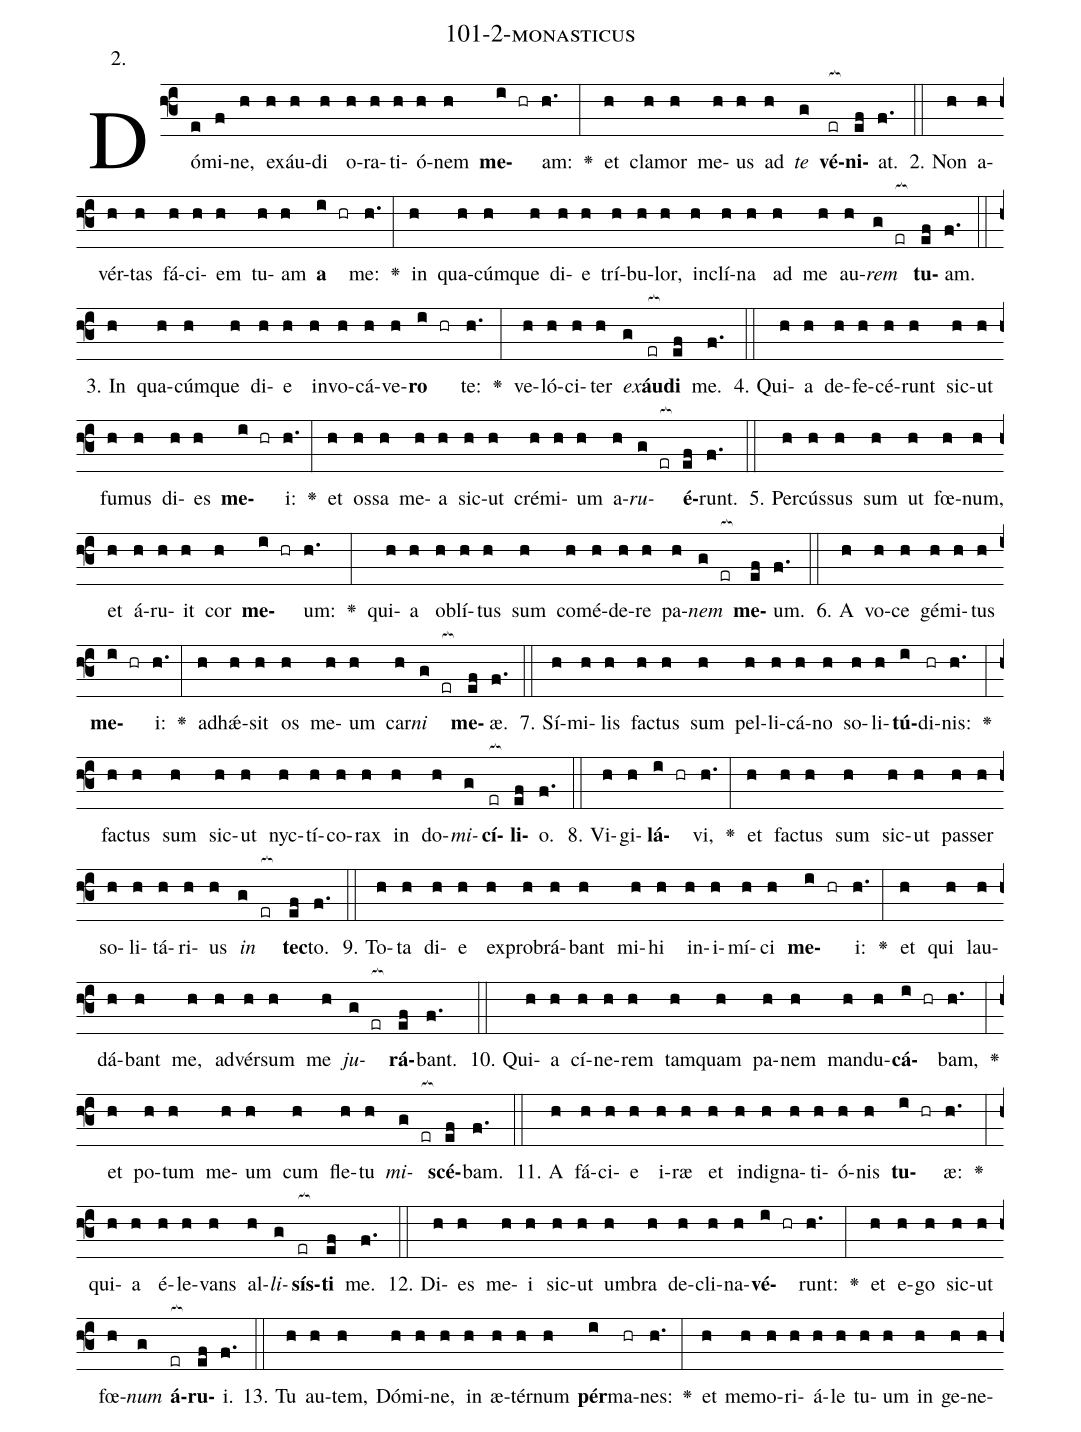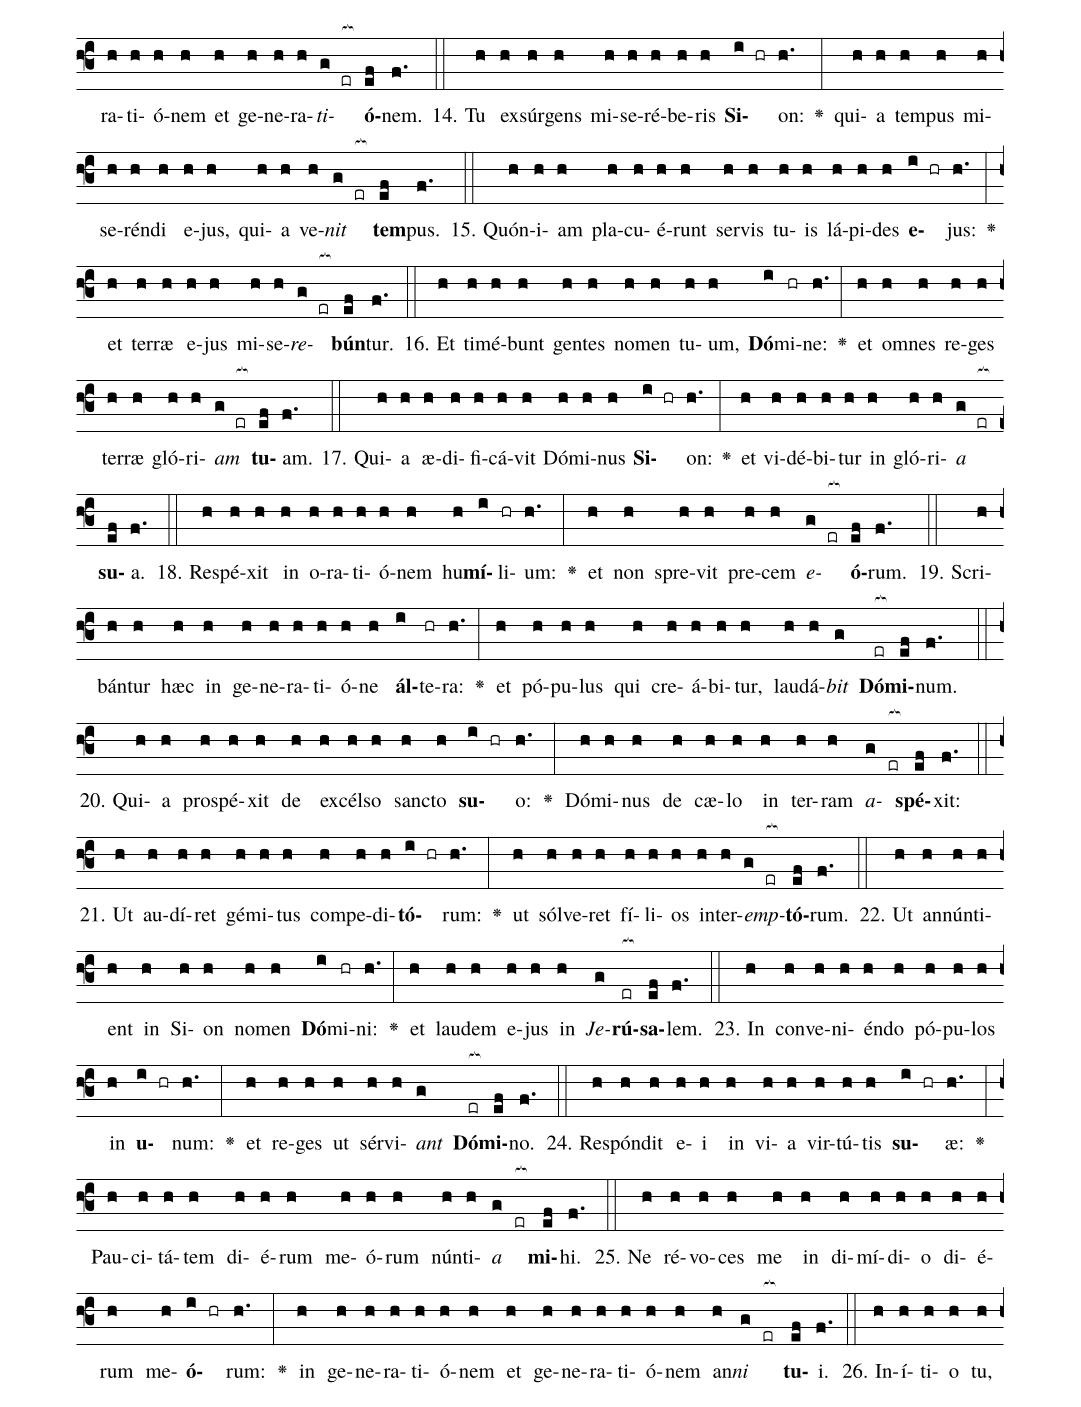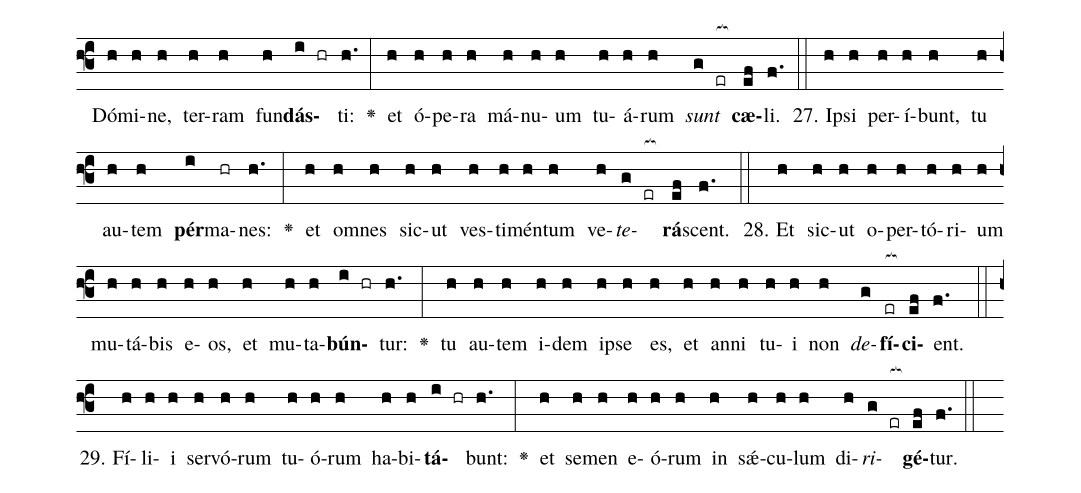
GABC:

name: 101-2-monasticus;
annotation: 2.;
%%
(f3)Dó(e)mi(f)ne,(h) ex(h)áu(h)di(h) o(h)ra(h)ti(h)ó(h)nem(h) <b>me</b>(i hr)am:(h.) <v>\greheightstar</v>(:) et(h) cla(h)mor(h) me(h)us(h) ad(h) <i>te</i>(g) <b>vé</b>(er[ocb:1{])<b>ni</b>(ef[ocb:0}])at.(f.) (::)
2. Non(h) a(h)vér(h)tas(h) fá(h)ci(h)em(h) tu(h)am(h) <b>a</b>(i hr) me:(h.) <v>\greheightstar</v>(:) in(h) qua(h)cúm(h)que(h) di(h)e(h) trí(h)bu(h)lor,(h) in(h)clí(h)na(h) ad(h) me(h) au(h)<i>rem</i>(g er[ocb:1{]) <b>tu</b>(ef[ocb:0}])am.(f.) (::)
3. In(h) qua(h)cúm(h)que(h) di(h)e(h) in(h)vo(h)cá(h)ve(h)<b>ro</b>(i hr) te:(h.) <v>\greheightstar</v>(:) ve(h)ló(h)ci(h)ter(h) <i>ex</i>(g)<b>áu</b>(er[ocb:1{])<b>di</b>(ef[ocb:0}]) me.(f.) (::)
4. Qui(h)a(h) de(h)fe(h)cé(h)runt(h) sic(h)ut(h) fu(h)mus(h) di(h)es(h) <b>me</b>(i hr)i:(h.) <v>\greheightstar</v>(:) et(h) os(h)sa(h) me(h)a(h) sic(h)ut(h) cré(h)mi(h)um(h) a(h)<i>ru</i>(g er[ocb:1{])<b>é</b>(ef[ocb:0}])runt.(f.) (::)
5. Per(h)cús(h)sus(h) sum(h) ut(h) fœ(h)num,(h) et(h) á(h)ru(h)it(h) cor(h) <b>me</b>(i hr)um:(h.) <v>\greheightstar</v>(:) qui(h)a(h) ob(h)lí(h)tus(h) sum(h) com(h)é(h)de(h)re(h) pa(h)<i>nem</i>(g er[ocb:1{]) <b>me</b>(ef[ocb:0}])um.(f.) (::)
6. A(h) vo(h)ce(h) gé(h)mi(h)tus(h) <b>me</b>(i hr)i:(h.) <v>\greheightstar</v>(:) ad(h)hǽ(h)sit(h) os(h) me(h)um(h) car(h)<i>ni</i>(g er[ocb:1{]) <b>me</b>(ef[ocb:0}])æ.(f.) (::)
7. Sí(h)mi(h)lis(h) fac(h)tus(h) sum(h) pel(h)li(h)cá(h)no(h) so(h)li(h)<b>tú</b>(i)di(hr)nis:(h.) <v>\greheightstar</v>(:) fac(h)tus(h) sum(h) sic(h)ut(h) nyc(h)tí(h)co(h)rax(h) in(h) do(h)<i>mi</i>(g)<b>cí</b>(er[ocb:1{])<b>li</b>(ef[ocb:0}])o.(f.) (::)
8. Vi(h)gi(h)<b>lá</b>(i hr)vi,(h.) <v>\greheightstar</v>(:) et(h) fac(h)tus(h) sum(h) sic(h)ut(h) pas(h)ser(h) so(h)li(h)tá(h)ri(h)us(h) <i>in</i>(g er[ocb:1{]) <b>tec</b>(ef[ocb:0}])to.(f.) (::)
9. To(h)ta(h) di(h)e(h) ex(h)pro(h)brá(h)bant(h) mi(h)hi(h) in(h)i(h)mí(h)ci(h) <b>me</b>(i hr)i:(h.) <v>\greheightstar</v>(:) et(h) qui(h) lau(h)dá(h)bant(h) me,(h) ad(h)vér(h)sum(h) me(h) <i>ju</i>(g er[ocb:1{])<b>rá</b>(ef[ocb:0}])bant.(f.) (::)
10. Qui(h)a(h) cí(h)ne(h)rem(h) tam(h)quam(h) pa(h)nem(h) man(h)du(h)<b>cá</b>(i hr)bam,(h.) <v>\greheightstar</v>(:) et(h) po(h)tum(h) me(h)um(h) cum(h) fle(h)tu(h) <i>mi</i>(g er[ocb:1{])<b>scé</b>(ef[ocb:0}])bam.(f.) (::)
11. A(h) fá(h)ci(h)e(h) i(h)ræ(h) et(h) in(h)di(h)gna(h)ti(h)ó(h)nis(h) <b>tu</b>(i hr)æ:(h.) <v>\greheightstar</v>(:) qui(h)a(h) é(h)le(h)vans(h) al(h)<i>li</i>(g)<b>sís</b>(er[ocb:1{])<b>ti</b>(ef[ocb:0}]) me.(f.) (::)
12. Di(h)es(h) me(h)i(h) sic(h)ut(h) um(h)bra(h) de(h)cli(h)na(h)<b>vé</b>(i hr)runt:(h.) <v>\greheightstar</v>(:) et(h) e(h)go(h) sic(h)ut(h) fœ(h)<i>num</i>(g) <b>á</b>(er[ocb:1{])<b>ru</b>(ef[ocb:0}])i.(f.) (::)
13. Tu(h) au(h)tem,(h) Dó(h)mi(h)ne,(h) in(h) æ(h)tér(h)num(h) <b>pér</b>(i)ma(hr)nes:(h.) <v>\greheightstar</v>(:) et(h) me(h)mo(h)ri(h)á(h)le(h) tu(h)um(h) in(h) ge(h)ne(h)ra(h)ti(h)ó(h)nem(h) et(h) ge(h)ne(h)ra(h)<i>ti</i>(g er[ocb:1{])<b>ó</b>(ef[ocb:0}])nem.(f.) (::)
14. Tu(h) ex(h)súr(h)gens(h) mi(h)se(h)ré(h)be(h)ris(h) <b>Si</b>(i hr)on:(h.) <v>\greheightstar</v>(:) qui(h)a(h) tem(h)pus(h) mi(h)se(h)rén(h)di(h) e(h)jus,(h) qui(h)a(h) ve(h)<i>nit</i>(g er[ocb:1{]) <b>tem</b>(ef[ocb:0}])pus.(f.) (::)
15. Quón(h)i(h)am(h) pla(h)cu(h)é(h)runt(h) ser(h)vis(h) tu(h)is(h) lá(h)pi(h)des(h) <b>e</b>(i hr)jus:(h.) <v>\greheightstar</v>(:) et(h) ter(h)ræ(h) e(h)jus(h) mi(h)se(h)<i>re</i>(g er[ocb:1{])<b>bún</b>(ef[ocb:0}])tur.(f.) (::)
16. Et(h) ti(h)mé(h)bunt(h) gen(h)tes(h) no(h)men(h) tu(h)um,(h) <b>Dó</b>(i)mi(hr)ne:(h.) <v>\greheightstar</v>(:) et(h) om(h)nes(h) re(h)ges(h) ter(h)ræ(h) gló(h)ri(h)<i>am</i>(g er[ocb:1{]) <b>tu</b>(ef[ocb:0}])am.(f.) (::)
17. Qui(h)a(h) æ(h)di(h)fi(h)cá(h)vit(h) Dó(h)mi(h)nus(h) <b>Si</b>(i hr)on:(h.) <v>\greheightstar</v>(:) et(h) vi(h)dé(h)bi(h)tur(h) in(h) gló(h)ri(h)<i>a</i>(g er[ocb:1{]) <b>su</b>(ef[ocb:0}])a.(f.) (::)
18. Re(h)spé(h)xit(h) in(h) o(h)ra(h)ti(h)ó(h)nem(h) hu(h)<b>mí</b>(i)li(hr)um:(h.) <v>\greheightstar</v>(:) et(h) non(h) spre(h)vit(h) pre(h)cem(h) <i>e</i>(g er[ocb:1{])<b>ó</b>(ef[ocb:0}])rum.(f.) (::)
19. Scri(h)bán(h)tur(h) hæc(h) in(h) ge(h)ne(h)ra(h)ti(h)ó(h)ne(h) <b>ál</b>(i)te(hr)ra:(h.) <v>\greheightstar</v>(:) et(h) pó(h)pu(h)lus(h) qui(h) cre(h)á(h)bi(h)tur,(h) lau(h)dá(h)<i>bit</i>(g) <b>Dó</b>(er[ocb:1{])<b>mi</b>(ef[ocb:0}])num.(f.) (::)
20. Qui(h)a(h) pro(h)spé(h)xit(h) de(h) ex(h)cél(h)so(h) sanc(h)to(h) <b>su</b>(i hr)o:(h.) <v>\greheightstar</v>(:) Dó(h)mi(h)nus(h) de(h) cæ(h)lo(h) in(h) ter(h)ram(h) <i>a</i>(g er[ocb:1{])<b>spé</b>(ef[ocb:0}])xit:(f.) (::)
21. Ut(h) au(h)dí(h)ret(h) gé(h)mi(h)tus(h) com(h)pe(h)di(h)<b>tó</b>(i hr)rum:(h.) <v>\greheightstar</v>(:) ut(h) sól(h)ve(h)ret(h) fí(h)li(h)os(h) in(h)ter(h)<i>emp</i>(g er[ocb:1{])<b>tó</b>(ef[ocb:0}])rum.(f.) (::)
22. Ut(h) an(h)nún(h)ti(h)ent(h) in(h) Si(h)on(h) no(h)men(h) <b>Dó</b>(i)mi(hr)ni:(h.) <v>\greheightstar</v>(:) et(h) lau(h)dem(h) e(h)jus(h) in(h) <i>Je</i>(g)<b>rú</b>(er[ocb:1{])<b>sa</b>(ef[ocb:0}])lem.(f.) (::)
23. In(h) con(h)ve(h)ni(h)én(h)do(h) pó(h)pu(h)los(h) in(h) <b>u</b>(i hr)num:(h.) <v>\greheightstar</v>(:) et(h) re(h)ges(h) ut(h) sér(h)vi(h)<i>ant</i>(g) <b>Dó</b>(er[ocb:1{])<b>mi</b>(ef[ocb:0}])no.(f.) (::)
24. Re(h)spón(h)dit(h) e(h)i(h) in(h) vi(h)a(h) vir(h)tú(h)tis(h) <b>su</b>(i hr)æ:(h.) <v>\greheightstar</v>(:) Pau(h)ci(h)tá(h)tem(h) di(h)é(h)rum(h) me(h)ó(h)rum(h) nún(h)ti(h)<i>a</i>(g er[ocb:1{]) <b>mi</b>(ef[ocb:0}])hi.(f.) (::)
25. Ne(h) ré(h)vo(h)ces(h) me(h) in(h) di(h)mí(h)di(h)o(h) di(h)é(h)rum(h) me(h)<b>ó</b>(i hr)rum:(h.) <v>\greheightstar</v>(:) in(h) ge(h)ne(h)ra(h)ti(h)ó(h)nem(h) et(h) ge(h)ne(h)ra(h)ti(h)ó(h)nem(h) an(h)<i>ni</i>(g er[ocb:1{]) <b>tu</b>(ef[ocb:0}])i.(f.) (::)
26. In(h)í(h)ti(h)o(h) tu,(h) Dó(h)mi(h)ne,(h) ter(h)ram(h) fun(h)<b>dás</b>(i hr)ti:(h.) <v>\greheightstar</v>(:) et(h) ó(h)pe(h)ra(h) má(h)nu(h)um(h) tu(h)á(h)rum(h) <i>sunt</i>(g er[ocb:1{]) <b>cæ</b>(ef[ocb:0}])li.(f.) (::)
27. Ip(h)si(h) per(h)í(h)bunt,(h) tu(h) au(h)tem(h) <b>pér</b>(i)ma(hr)nes:(h.) <v>\greheightstar</v>(:) et(h) om(h)nes(h) sic(h)ut(h) ves(h)ti(h)mén(h)tum(h) ve(h)<i>te</i>(g er[ocb:1{])<b>rá</b>(ef[ocb:0}])scent.(f.) (::)
28. Et(h) sic(h)ut(h) o(h)per(h)tó(h)ri(h)um(h) mu(h)tá(h)bis(h) e(h)os,(h) et(h) mu(h)ta(h)<b>bún</b>(i hr)tur:(h.) <v>\greheightstar</v>(:) tu(h) au(h)tem(h) i(h)dem(h) ip(h)se(h) es,(h) et(h) an(h)ni(h) tu(h)i(h) non(h) <i>de</i>(g)<b>fí</b>(er[ocb:1{])<b>ci</b>(ef[ocb:0}])ent.(f.) (::)
29. Fí(h)li(h)i(h) ser(h)vó(h)rum(h) tu(h)ó(h)rum(h) ha(h)bi(h)<b>tá</b>(i hr)bunt:(h.) <v>\greheightstar</v>(:) et(h) se(h)men(h) e(h)ó(h)rum(h) in(h) sǽ(h)cu(h)lum(h) di(h)<i>ri</i>(g er[ocb:1{])<b>gé</b>(ef[ocb:0}])tur.(f.) (::)
